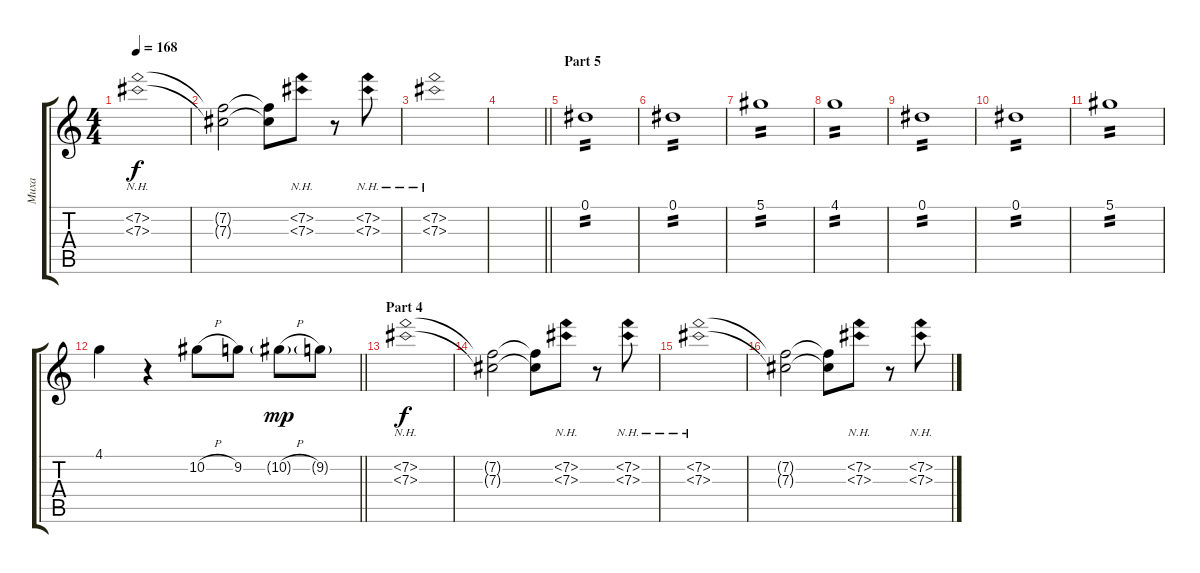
\track ("Миха" "Миха") {instrument electricguitarclean}
\staff {score tabs}
\tuning (Eb4 Bb3 Gb3 Db3 Ab2 Eb2) {hide}
\ts (4 4)
\tempo 168
\clef g2
\ks c
(7.2{nh} 7.3{nh}).1{dy f} |
(7.2{t} 7.3{t}).2 (7.2{t} 7.3{t}).8 (7.2{nh} 7.3{nh}).8 r.8 (7.2{nh} 7.3{nh}).8 |
(7.2{nh} 7.3{nh}).1 |
\barLineRight lightlight
|
\section ("" "Part 5")
0.1.1{tp 2} |
0.1.1{tp 2} |
5.1.1{tp 2} |
4.1.1{tp 2} |
0.1.1{tp 2} |
0.1.1{tp 2} |
5.1.1{tp 2} |
\barLineRight lightlight
4.1.4 r.4 10.2{h}.8 9.2.8 10.2{h g}.8{dy mp} 9.2{g}.8 |
\section ("" "Part 4")
(7.2{nh} 7.3{nh}).1{dy f} |
(7.2{t} 7.3{t}).2 (7.2{t} 7.3{t}).8 (7.2{nh} 7.3{nh}).8 r.8 (7.2{nh} 7.3{nh}).8 |
(7.2{nh} 7.3{nh}).1 |
(7.2{t} 7.3{t}).2 (7.2{t} 7.3{t}).8 (7.2{nh} 7.3{nh}).8 r.8 (7.2{nh} 7.3{nh}).8
